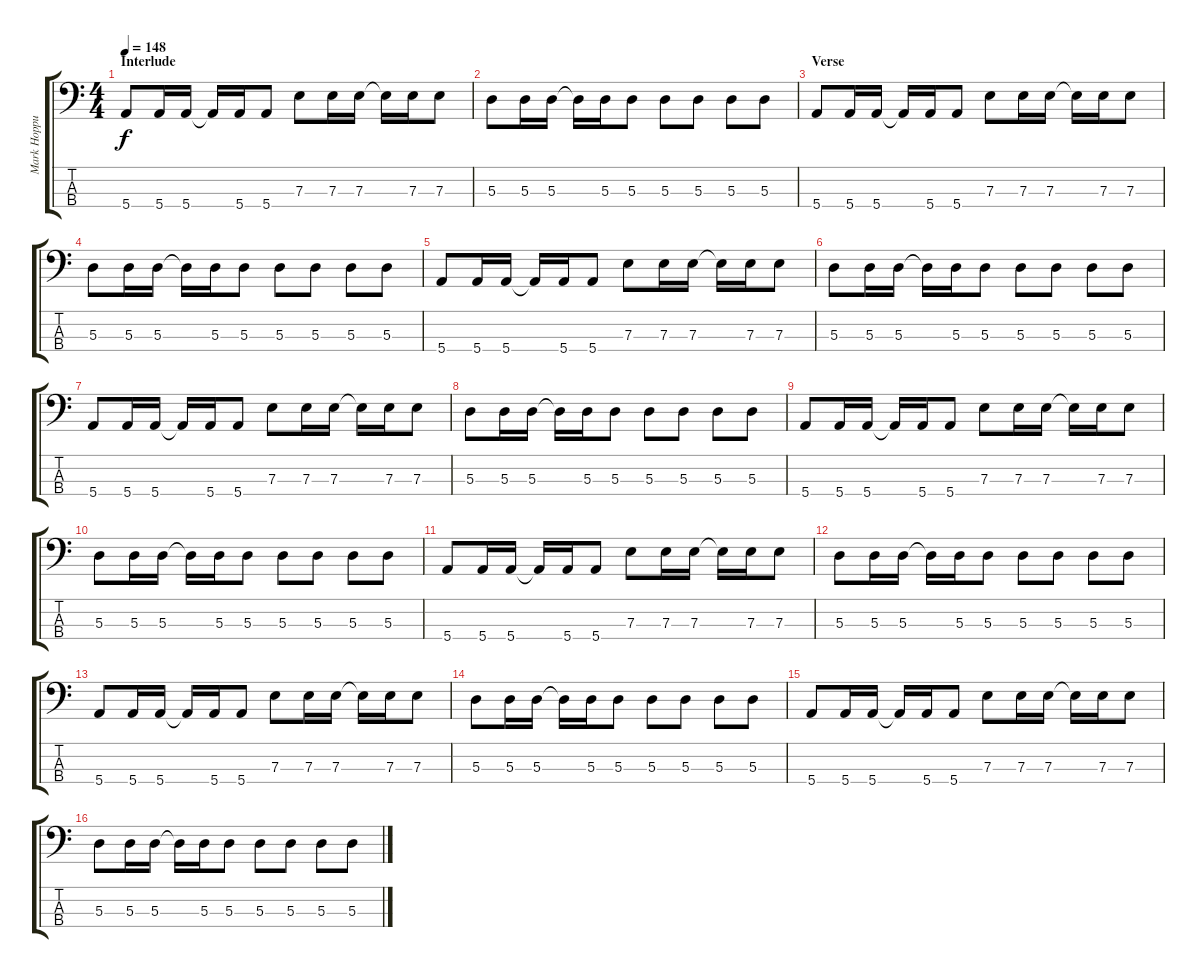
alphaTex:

\track ("Mark Hoppus - Bass" "Mark Hoppu") {instrument slapbass2}
\staff {score tabs}
\tuning (G2 D2 A1 E1) {hide}
\ts (4 4)
\section ("" "Interlude")
\tempo 148
\clef f4
\ks c
5.4.8{dy f} 5.4.16 5.4.16 5.4{t}.16 5.4.16 5.4.8 7.3.8 7.3.16 7.3.16 7.3{t}.16 7.3.16 7.3.8 |
5.3.8 5.3.16 5.3.16 5.3{t}.16 5.3.16 5.3.8 5.3.8 5.3.8 5.3.8 5.3.8 |
\section ("" "Verse")
5.4.8 5.4.16 5.4.16 5.4{t}.16 5.4.16 5.4.8 7.3.8 7.3.16 7.3.16 7.3{t}.16 7.3.16 7.3.8 |
5.3.8 5.3.16 5.3.16 5.3{t}.16 5.3.16 5.3.8 5.3.8 5.3.8 5.3.8 5.3.8 |
5.4.8 5.4.16 5.4.16 5.4{t}.16 5.4.16 5.4.8 7.3.8 7.3.16 7.3.16 7.3{t}.16 7.3.16 7.3.8 |
5.3.8 5.3.16 5.3.16 5.3{t}.16 5.3.16 5.3.8 5.3.8 5.3.8 5.3.8 5.3.8 |
5.4.8 5.4.16 5.4.16 5.4{t}.16 5.4.16 5.4.8 7.3.8 7.3.16 7.3.16 7.3{t}.16 7.3.16 7.3.8 |
5.3.8 5.3.16 5.3.16 5.3{t}.16 5.3.16 5.3.8 5.3.8 5.3.8 5.3.8 5.3.8 |
5.4.8 5.4.16 5.4.16 5.4{t}.16 5.4.16 5.4.8 7.3.8 7.3.16 7.3.16 7.3{t}.16 7.3.16 7.3.8 |
5.3.8 5.3.16 5.3.16 5.3{t}.16 5.3.16 5.3.8 5.3.8 5.3.8 5.3.8 5.3.8 |
5.4.8 5.4.16 5.4.16 5.4{t}.16 5.4.16 5.4.8 7.3.8 7.3.16 7.3.16 7.3{t}.16 7.3.16 7.3.8 |
5.3.8 5.3.16 5.3.16 5.3{t}.16 5.3.16 5.3.8 5.3.8 5.3.8 5.3.8 5.3.8 |
5.4.8 5.4.16 5.4.16 5.4{t}.16 5.4.16 5.4.8 7.3.8 7.3.16 7.3.16 7.3{t}.16 7.3.16 7.3.8 |
5.3.8 5.3.16 5.3.16 5.3{t}.16 5.3.16 5.3.8 5.3.8 5.3.8 5.3.8 5.3.8 |
5.4.8 5.4.16 5.4.16 5.4{t}.16 5.4.16 5.4.8 7.3.8 7.3.16 7.3.16 7.3{t}.16 7.3.16 7.3.8 |
5.3.8 5.3.16 5.3.16 5.3{t}.16 5.3.16 5.3.8 5.3.8 5.3.8 5.3.8 5.3.8
